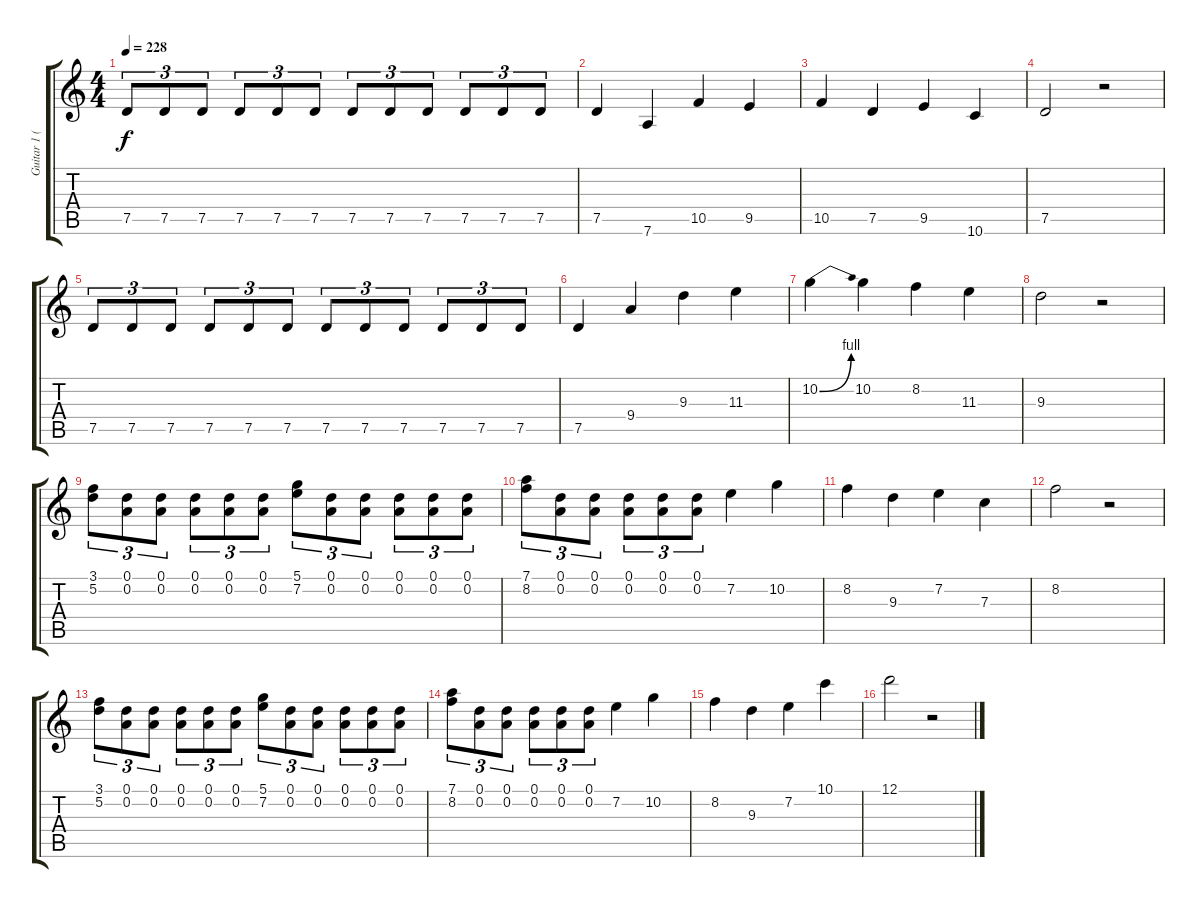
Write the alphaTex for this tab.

\track ("Guitar 1 (Alexi)" "Guitar 1 (") {instrument overdrivenguitar}
\staff {score tabs}
\tuning (D4 A3 F3 C3 G2 D2) {hide}
\ts (4 4)
\tempo 228
\clef g2
\ks c
7.5.8{tu (3 2) dy f instrument overdrivenguitar} 7.5.8{tu (3 2)} 7.5.8{tu (3 2)} 7.5.8{tu (3 2)} 7.5.8{tu (3 2)} 7.5.8{tu (3 2)} 7.5.8{tu (3 2)} 7.5.8{tu (3 2)} 7.5.8{tu (3 2)} 7.5.8{tu (3 2)} 7.5.8{tu (3 2)} 7.5.8{tu (3 2)} |
7.5.4 7.6.4 10.5.4 9.5.4 |
10.5.4 7.5.4 9.5.4 10.6.4 |
7.5.2 r.2 |
7.5.8{tu (3 2)} 7.5.8{tu (3 2)} 7.5.8{tu (3 2)} 7.5.8{tu (3 2)} 7.5.8{tu (3 2)} 7.5.8{tu (3 2)} 7.5.8{tu (3 2)} 7.5.8{tu (3 2)} 7.5.8{tu (3 2)} 7.5.8{tu (3 2)} 7.5.8{tu (3 2)} 7.5.8{tu (3 2)} |
7.5.4 9.4.4 9.3.4 11.3.4 |
10.2{be (bend 0 0 60 4)}.4 10.2.4 8.2.4 11.3.4 |
9.3.2 r.2 |
(3.1 5.2).8{tu (3 2)} (0.1 0.2).8{tu (3 2)} (0.1 0.2).8{tu (3 2)} (0.1 0.2).8{tu (3 2)} (0.1 0.2).8{tu (3 2)} (0.1 0.2).8{tu (3 2)} (5.1 7.2).8{tu (3 2)} (0.1 0.2).8{tu (3 2)} (0.1 0.2).8{tu (3 2)} (0.1 0.2).8{tu (3 2)} (0.1 0.2).8{tu (3 2)} (0.1 0.2).8{tu (3 2)} |
(7.1 8.2).8{tu (3 2)} (0.1 0.2).8{tu (3 2)} (0.1 0.2).8{tu (3 2)} (0.1 0.2).8{tu (3 2)} (0.1 0.2).8{tu (3 2)} (0.1 0.2).8{tu (3 2)} 7.2.4 10.2.4 |
8.2.4 9.3.4 7.2.4 7.3.4 |
8.2.2 r.2 |
(3.1 5.2).8{tu (3 2)} (0.1 0.2).8{tu (3 2)} (0.1 0.2).8{tu (3 2)} (0.1 0.2).8{tu (3 2)} (0.1 0.2).8{tu (3 2)} (0.1 0.2).8{tu (3 2)} (5.1 7.2).8{tu (3 2)} (0.1 0.2).8{tu (3 2)} (0.1 0.2).8{tu (3 2)} (0.1 0.2).8{tu (3 2)} (0.1 0.2).8{tu (3 2)} (0.1 0.2).8{tu (3 2)} |
(7.1 8.2).8{tu (3 2)} (0.1 0.2).8{tu (3 2)} (0.1 0.2).8{tu (3 2)} (0.1 0.2).8{tu (3 2)} (0.1 0.2).8{tu (3 2)} (0.1 0.2).8{tu (3 2)} 7.2.4 10.2.4 |
8.2.4 9.3.4 7.2.4 10.1.4 |
12.1.2 r.2
